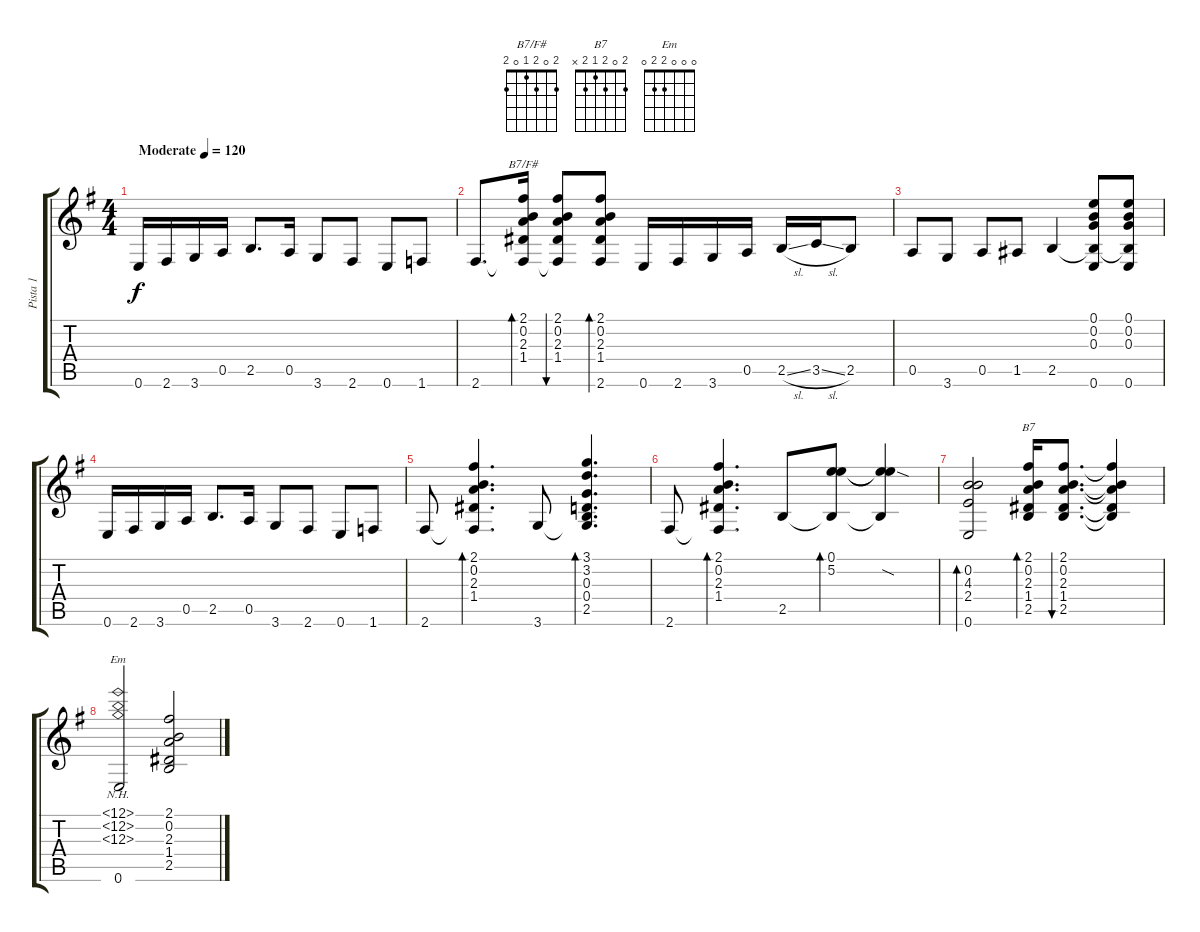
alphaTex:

\track ("Pista 1" "Pista 1") {instrument acousticguitarsteel}
\staff {score tabs}
\tuning (E4 B3 G3 D3 A2 E2) {hide}
\chord ("B7/F#" 2 0 2 1 0 2)
\chord ("B7" 2 0 2 1 2 x)
\chord ("Em" 0 0 0 2 2 0)
\ts (4 4)
\tempo (120 "Moderate")
\clef g2
\ks eminor
0.6.16{dy f instrument acousticguitarsteel} 2.6.16 3.6.16 0.5.16 2.5.8{d} 0.5.16 3.6.8 2.6.8 0.6.8 1.6.8 |
2.6.8{d} (2.1 0.2 2.3 1.4 2.6{t}).16{bd 30 ch "B7/F#"} (2.1 0.2 2.3 1.4 2.6{t}).8{bu 30} (2.1 0.2 2.3 1.4 2.6).8{bd 60} 0.6.16 2.6.16 3.6.16 0.5.16 2.5{sl}.16 3.5{sl}.16 2.5.8 |
0.5.8 3.6.8 0.5.8 1.5.8 2.5.4 (0.1 0.2 0.3 2.5{t} 0.6).8 (0.1 0.2 0.3 2.5{t} 0.6).8 |
0.6.16 2.6.16 3.6.16 0.5.16 2.5.8{d} 0.5.16 3.6.8 2.6.8 0.6.8 1.6.8 |
2.6.8 (2.1 0.2 2.3 1.4 2.6{t}).4{d bd 120} 3.6.8 (3.1 3.2 0.3 0.4 2.5 3.6{t}).4{d bd 120} |
2.6.8 (2.1 0.2 2.3 1.4 2.6{t}).4{d bd 120} 2.5.8 (0.1 5.2 2.5{t}).8{bd 120} (0.1{t} 5.2{sod t} 2.5{t}).4 |
(0.2 4.3 2.4 0.6).2{bd 30} (2.1 0.2 2.3 1.4 2.5).16{bd 30 ch "B7"} (2.1 0.2 2.3 1.4 2.5).8{d bu 60} (2.1{t} 0.2{t} 2.3{t} 1.4{t} 2.5{t}).4 |
(12.1{nh} 12.2{nh} 12.3{nh} 0.6).2{ch "Em"} (2.1 0.2 2.3 1.4 2.5).2
